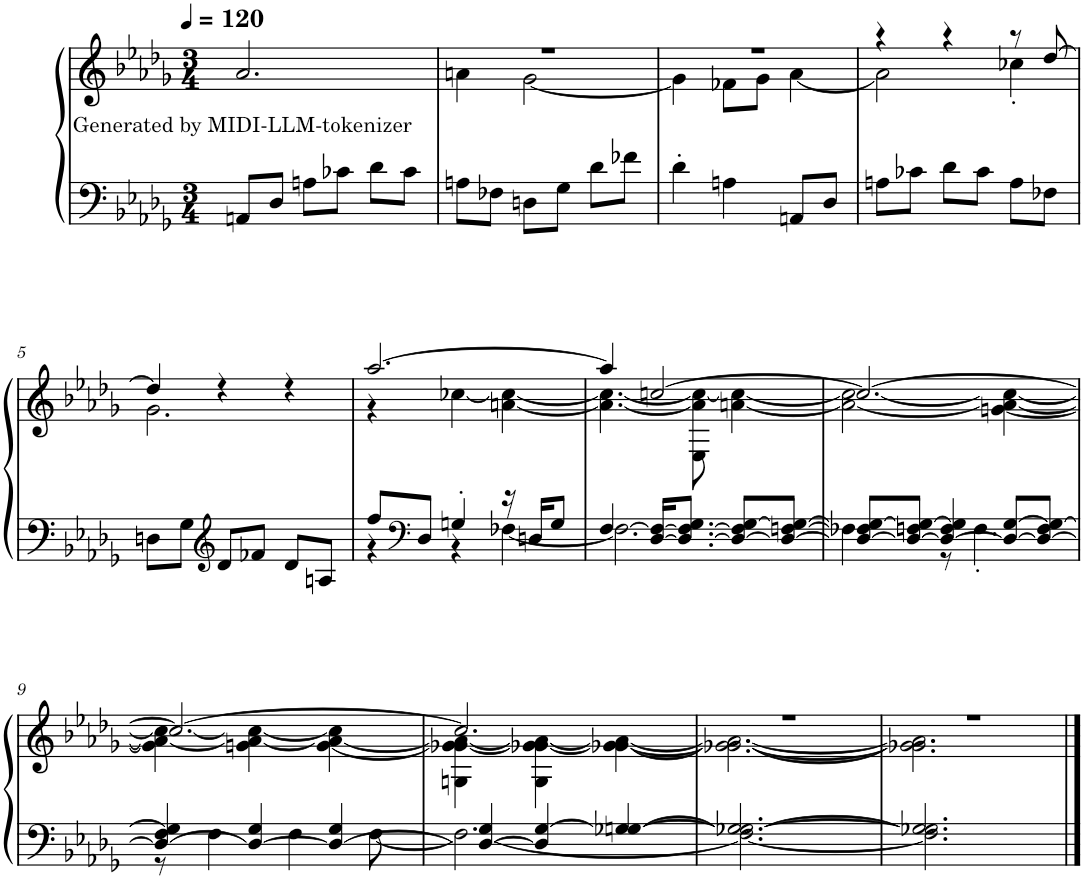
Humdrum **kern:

**kern	**kern	**text
*part1	*part1	*part1
*staff2	*staff1	*staff1
*I"Piano	*	*
*I'Pno.	*	*
*clefF4	*clefG2	*
*k[b-e-a-d-g-]	*k[b-e-a-d-g-]	*
*M3/4	*M3/4	*
*MM120	*MM120	*
=1	=1	=1
!	!	!LO:LY:b
8AAn/L	2.a-/	Generated by MIDI-LLM-tokenizer
8D-/J	.	.
8An\L	.	.
8c-X\J	.	.
8d-\L	.	.
8c-\J	.	.
=2	=2	=2
*	*^	*
8An\L	2.r	4an\	.
8F-X\J	.	.	.
8Dn\L	.	[2g-\	.
8G-\J	.	.	.
8d-\L	.	.	.
8f-X\J	.	.	.
=3	=3	=3	=3
4d-'\	2.r	4g-\]	.
4An\	.	8f-X\L	.
.	.	8g-\J	.
8AAn/L	.	[4a-\	.
8D-/J	.	.	.
=4	=4	=4	=4
8An\L	4r	2a-\]	.
8c-X\J	.	.	.
8d-\L	4r	.	.
8c-\J	.	.	.
8A\L	8r	4cc-X'\	.
8F-X\J	[8dd-/	.	.
!!LO:LB:g=z	!!
=5	=5	=5	=5
8Dn\L	4dd-/]	2.g-\	.
8G-\J	.	.	.
*clefG2	*	*	*
8d-/L	4r	.	.
8f-X/J	.	.	.
8d-/L	4r	.	.
8An/J	.	.	.
=6	=6	=6	=6
*^	*	*	*
8ff/L	4r	[2.aa-/	4r	.
*clefF4	*	*	*	*
8D-/J	.	.	.	.
4Gn'/	4r	.	[4cc-X\	.
16r	[4F-X\	.	[4an\ 4cc-\_	.
16Dn/KL	.	.	.	.
8G/J	.	.	.	.
=7	=7	=7	=7	=7
[4F/	2.F-\]	4aa-/]	4.a\_ 4.cc-\_	.
[16D-/ 16F/_KL	.	[2ccn/	.	.
8.D-/_ 8.F/_ 8.G-/J	.	.	.	.
.	.	.	8E-\ 8a\] 8cc-\_	.
8D-/_ 8F/] [8G-/L	.	.	[4an\ 4cc-\_	.
8D-/_ [8Fn/ 8G-/_J	.	.	.	.
=8	=8	=8	=8	=8
8D-/_ 8F/] 8G-/_L	4F-X\	2.cc/_	2a\_ 2cc-\_	.
8D-/_ 8Fn/ 8G-/_J	.	.	.	.
4D-/_ 4F/ 4G-/]	8r	.	.	.
.	4.F'\	.	.	.
8D-/_ [8G-/L	.	.	[4gn\ 4a\_ 4cc-\_	.
8D-/_ 8F/ 8G-/_J	.	.	.	.
!!LO:LB:g=z	!!
=9	=9	=9	=9	=9
4D-/_ 4F/ 4G-/]	8r	2.cc/_	4g\] 4a\_ 4cc-\_	.
.	4F\	.	.	.
4D-/_ 4G-/	.	.	4gn\ 4a\_ 4cc-\_	.
.	4F\	.	.	.
4D-/_ 4G-/	.	.	[4g\ 4a\_ 4cc-\]	.
.	[8F\	.	.	.
=10	=10	=10	=10	=10
4D-/_ 4G-/	2.F\_	2.cc/]	4Gn\ 4g-X\ 4g\_ 4a\_	.
4D-/] [4G-/	.	.	4G\ 4g-X\ 4g\_ 4a\_	.
4G-X/_ [4Gn/	.	.	[4g-X\ 4g\_ 4a\_	.
=11	=11	=11	=11	=11
2.G-X/_ 2.G/_	2.F\_	2.r	2.g-X\_ 2.g\_ 2.a\_	.
=12	=12	=12	=12	=12
2.G-X/] 2.G/]	2.F\]	2.r	2.g-X\] 2.g\] 2.a\]	.
*v	*v	*	*	*
*	*v	*v	*
==	==	==
*-	*-	*-
